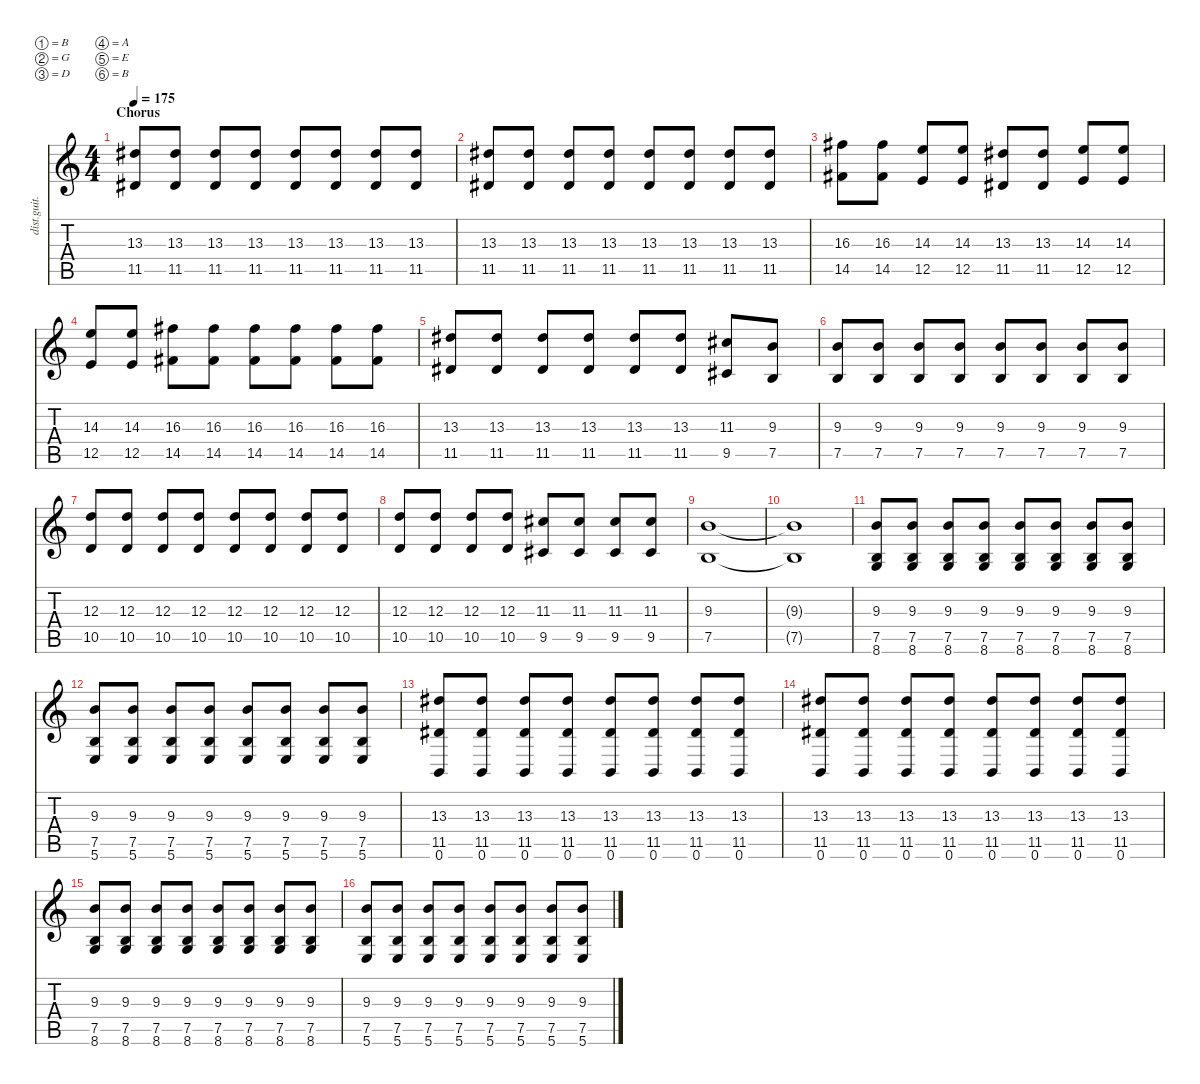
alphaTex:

\defaultSystemsLayout 4
\hideDynamics
\bracketExtendMode nobrackets
\track ("Distortion Guitar - Petr" "dist.guit.") {instrument distortionguitar}
\staff {score tabs}
\tuning (B3 G3 D3 A2 E2 B1)
\ts (4 4)
\section ("" "Chorus")
\tempo 175
\clef g2
\ks c
(11.5{acc #} 13.3{acc #}).8{dy ff beam Up} (11.5{acc #} 13.3{acc #}).8{beam Up} (11.5{acc #} 13.3{acc #}).8{beam Up} (11.5{acc #} 13.3{acc #}).8{beam Up} (11.5{acc #} 13.3{acc #}).8{beam Up} (11.5{acc #} 13.3{acc #}).8{beam Up} (11.5{acc #} 13.3{acc #}).8{beam Up} (11.5{acc #} 13.3{acc #}).8{beam Up} |
(11.5{acc #} 13.3{acc #}).8{beam Up} (11.5{acc #} 13.3{acc #}).8{beam Up} (11.5{acc #} 13.3{acc #}).8{beam Up} (11.5{acc #} 13.3{acc #}).8{beam Up} (11.5{acc #} 13.3{acc #}).8{beam Up} (11.5{acc #} 13.3{acc #}).8{beam Up} (11.5{acc #} 13.3{acc #}).8{beam Up} (11.5{acc #} 13.3{acc #}).8{beam Up} |
(14.5{acc #} 16.3{acc #}).8{beam Down} (14.5{acc #} 16.3{acc #}).8{beam Down} (12.5 14.3).8{beam Up} (12.5 14.3).8{beam Up} (11.5{acc #} 13.3{acc #}).8{beam Up} (11.5{acc #} 13.3{acc #}).8{beam Up} (12.5 14.3).8{beam Up} (12.5 14.3).8{beam Up} |
(12.5 14.3).8{beam Up} (12.5 14.3).8{beam Up} (14.5{acc #} 16.3{acc #}).8{beam Down} (14.5{acc #} 16.3{acc #}).8{beam Down} (14.5{acc #} 16.3{acc #}).8{beam Down} (14.5{acc #} 16.3{acc #}).8{beam Down} (14.5{acc #} 16.3{acc #}).8{beam Down} (14.5{acc #} 16.3{acc #}).8{beam Down} |
(11.5{acc #} 13.3{acc #}).8{beam Up} (11.5{acc #} 13.3{acc #}).8{beam Up} (11.5{acc #} 13.3{acc #}).8{beam Up} (11.5{acc #} 13.3{acc #}).8{beam Up} (11.5{acc #} 13.3{acc #}).8{beam Up} (11.5{acc #} 13.3{acc #}).8{beam Up} (9.5{acc #} 11.3{acc #}).8{beam Up} (7.5 9.3).8{beam Up} |
(7.5 9.3).8{beam Up} (7.5 9.3).8{beam Up} (7.5 9.3).8{beam Up} (7.5 9.3).8{beam Up} (7.5 9.3).8{beam Up} (7.5 9.3).8{beam Up} (7.5 9.3).8{beam Up} (7.5 9.3).8{beam Up} |
(10.5 12.3).8{beam Up} (10.5 12.3).8{beam Up} (10.5 12.3).8{beam Up} (10.5 12.3).8{beam Up} (10.5 12.3).8{beam Up} (10.5 12.3).8{beam Up} (10.5 12.3).8{beam Up} (10.5 12.3).8{beam Up} |
(10.5 12.3).8{beam Up} (10.5 12.3).8{beam Up} (10.5 12.3).8{beam Up} (10.5 12.3).8{beam Up} (9.5{acc #} 11.3{acc #}).8{beam Up} (9.5{acc #} 11.3{acc #}).8{beam Up} (9.5{acc #} 11.3{acc #}).8{beam Up} (9.5{acc #} 11.3{acc #}).8{beam Up} |
(7.5 9.3).1{beam Up} |
(7.5{t} 9.3{t}).1{beam Up} |
(8.6 7.5 9.3).8{beam Up} (8.6 7.5 9.3).8{beam Up} (8.6 7.5 9.3).8{beam Up} (8.6 7.5 9.3).8{beam Up} (8.6 7.5 9.3).8{beam Up} (8.6 7.5 9.3).8{beam Up} (8.6 7.5 9.3).8{beam Up} (8.6 7.5 9.3).8{beam Up} |
(5.6 7.5 9.3).8{beam Up} (5.6 7.5 9.3).8{beam Up} (5.6 7.5 9.3).8{beam Up} (5.6 7.5 9.3).8{beam Up} (5.6 7.5 9.3).8{beam Up} (5.6 7.5 9.3).8{beam Up} (5.6 7.5 9.3).8{beam Up} (5.6 7.5 9.3).8{beam Up} |
(0.6 11.5{acc #} 13.3{acc #}).8{beam Up} (0.6 11.5{acc #} 13.3{acc #}).8{beam Up} (0.6 11.5{acc #} 13.3{acc #}).8{beam Up} (0.6 11.5{acc #} 13.3{acc #}).8{beam Up} (0.6 11.5{acc #} 13.3{acc #}).8{beam Up} (0.6 11.5{acc #} 13.3{acc #}).8{beam Up} (0.6 11.5{acc #} 13.3{acc #}).8{beam Up} (0.6 11.5{acc #} 13.3{acc #}).8{beam Up} |
(0.6 11.5{acc #} 13.3{acc #}).8{beam Up} (0.6 11.5{acc #} 13.3{acc #}).8{beam Up} (0.6 11.5{acc #} 13.3{acc #}).8{beam Up} (0.6 11.5{acc #} 13.3{acc #}).8{beam Up} (0.6 11.5{acc #} 13.3{acc #}).8{beam Up} (0.6 11.5{acc #} 13.3{acc #}).8{beam Up} (0.6 11.5{acc #} 13.3{acc #}).8{beam Up} (0.6 11.5{acc #} 13.3{acc #}).8{beam Up} |
(8.6 7.5 9.3).8{beam Up} (8.6 7.5 9.3).8{beam Up} (8.6 7.5 9.3).8{beam Up} (8.6 7.5 9.3).8{beam Up} (8.6 7.5 9.3).8{beam Up} (8.6 7.5 9.3).8{beam Up} (8.6 7.5 9.3).8{beam Up} (8.6 7.5 9.3).8{beam Up} |
(5.6 7.5 9.3).8{beam Up} (5.6 7.5 9.3).8{beam Up} (5.6 7.5 9.3).8{beam Up} (5.6 7.5 9.3).8{beam Up} (5.6 7.5 9.3).8{beam Up} (5.6 7.5 9.3).8{beam Up} (5.6 7.5 9.3).8{beam Up} (5.6 7.5 9.3).8{beam Up}
